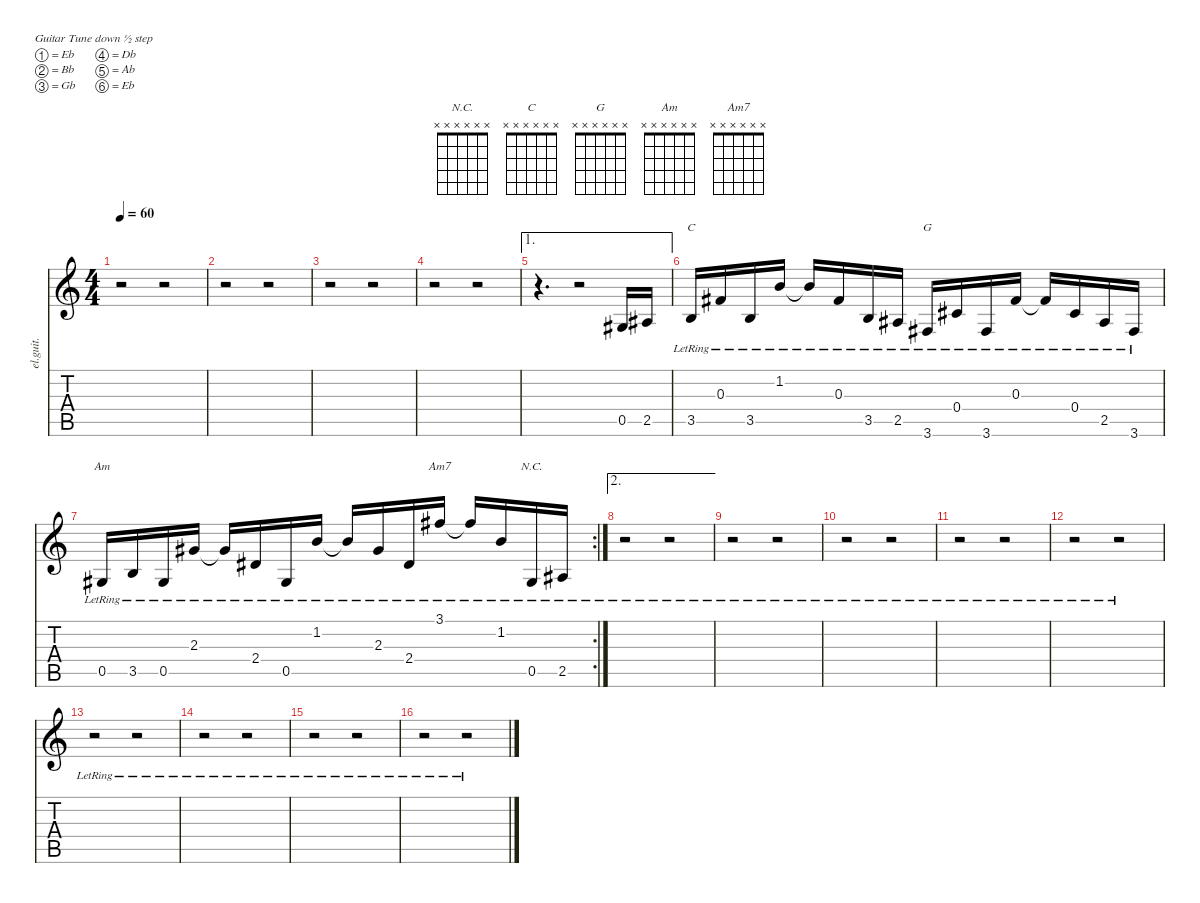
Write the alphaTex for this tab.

\defaultSystemsLayout 4
\hideDynamics
\bracketExtendMode nobrackets
\otherSystemsTrackNameOrientation horizontal
\track ("Guitar 2" "el.guit.") {instrument electricguitarclean}
\staff {score tabs}
\tuning (Eb4 Bb3 Gb3 Db3 Ab2 Eb2)
\chord ("N.C." x x x x x x)
\chord ("C" x x x x x x)
\chord ("G" x x x x x x)
\chord ("Am" x x x x x x)
\chord ("Am7" x x x x x x)
\ts (4 4)
\tempo 60
\clef g2
\ks c
r.2{dy f} r.2 |
r.2 r.2 |
r.2 r.2 |
r.2 r.2 |
\ae 1
r.4{d} r.2 0.5{acc #}.16 2.5{acc #}.16 |
3.5{lr}.16{ch "C"} 0.3{lr acc #}.16 3.5{lr}.16 1.2{lr}.16 1.2{lr t}.16 0.3{lr acc #}.16 3.5{lr}.16 2.5{lr acc #}.16 3.6{lr acc #}.16{ch "G"} 0.4{lr acc #}.16 3.6{lr acc #}.16 0.3{lr acc #}.16 0.3{lr t acc #}.16 0.4{lr acc #}.16 2.5{lr acc #}.16 3.6{lr acc #}.16 |
\rc 2
0.5{lr acc #}.16{ch "Am"} 3.5{lr}.16 0.5{lr acc #}.16 2.3{lr acc #}.16 2.3{lr t acc #}.16 2.4{lr acc #}.16 0.5{lr acc #}.16 1.2{lr}.16 1.2{lr t}.16 2.3{lr acc #}.16 2.4{lr acc #}.16 3.1{lr acc #}.16{ch "Am7"} 3.1{lr t acc #}.16 1.2{lr}.16 0.5{lr acc #}.16{ch "N.C." dy fff} 2.5{lr acc #}.16 |
\ae 2
r.2 r.2 |
r.2 r.2 |
r.2 r.2 |
r.2 r.2 |
r.2 r.2 |
r.2 r.2 |
r.2 r.2 |
r.2 r.2 |
r.2 r.2
